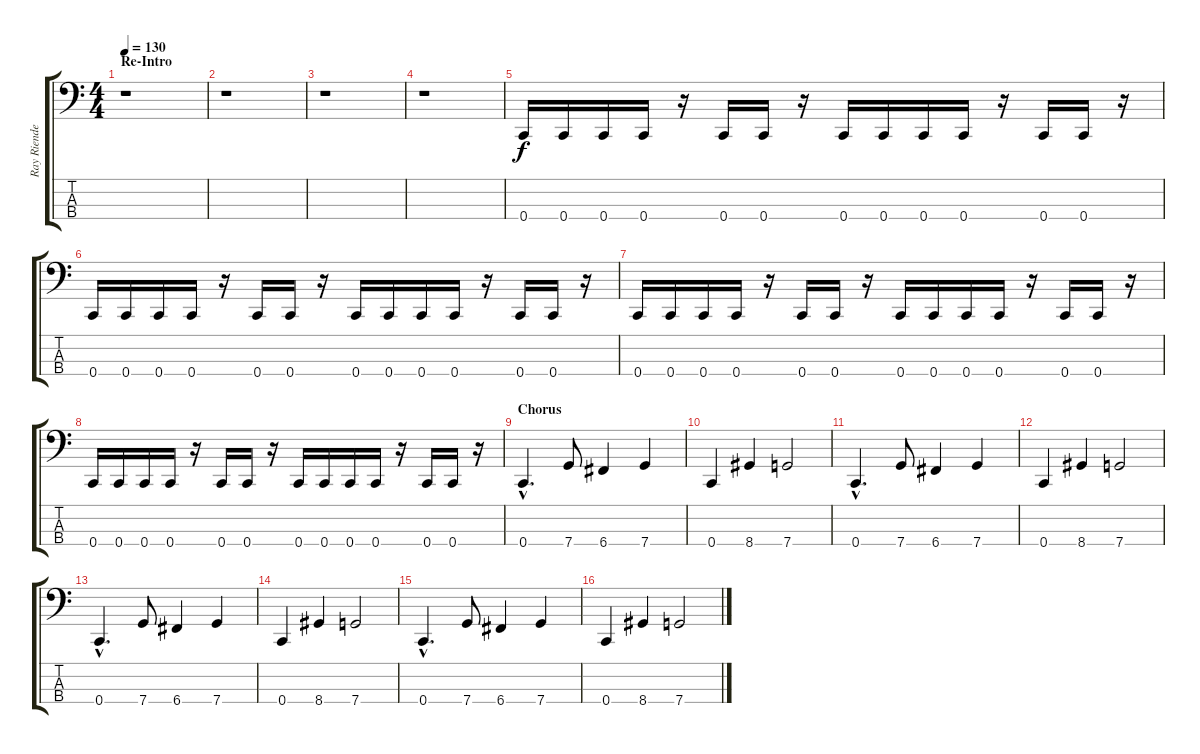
\track ("Ray Riendeau" "Ray Riende") {instrument electricbassfinger}
\staff {score tabs}
\tuning (F2 C2 G1 C1) {hide}
\ts (4 4)
\section ("" "Re-Intro")
\tempo 130
\clef f4
\ks c
r.1{dy f} |
r.1 |
r.1 |
r.1 |
0.4.16 0.4.16 0.4.16 0.4.16 r.16 0.4.16 0.4.16 r.16 0.4.16 0.4.16 0.4.16 0.4.16 r.16 0.4.16 0.4.16 r.16 |
0.4.16 0.4.16 0.4.16 0.4.16 r.16 0.4.16 0.4.16 r.16 0.4.16 0.4.16 0.4.16 0.4.16 r.16 0.4.16 0.4.16 r.16 |
0.4.16 0.4.16 0.4.16 0.4.16 r.16 0.4.16 0.4.16 r.16 0.4.16 0.4.16 0.4.16 0.4.16 r.16 0.4.16 0.4.16 r.16 |
0.4.16 0.4.16 0.4.16 0.4.16 r.16 0.4.16 0.4.16 r.16 0.4.16 0.4.16 0.4.16 0.4.16 r.16 0.4.16 0.4.16 r.16 |
\section ("" "Chorus")
0.4{hac}.4{d} 7.4.8 6.4.4 7.4.4 |
0.4.4 8.4.4 7.4.2 |
0.4{hac}.4{d} 7.4.8 6.4.4 7.4.4 |
0.4.4 8.4.4 7.4.2 |
0.4{hac}.4{d} 7.4.8 6.4.4 7.4.4 |
0.4.4 8.4.4 7.4.2 |
0.4{hac}.4{d} 7.4.8 6.4.4 7.4.4 |
0.4.4 8.4.4 7.4.2
